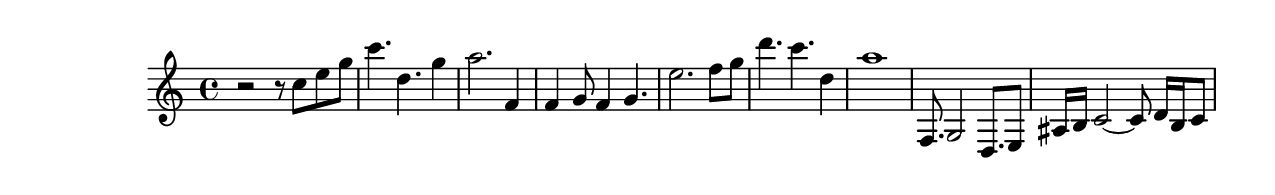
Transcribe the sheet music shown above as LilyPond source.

#(set-default-paper-size "letter")

<<

\new ChordNames {
    \set majorSevenSymbol = \markup { maj7 } 
    \set additionalPitchPrefix = #"add"
    \chordmode {
        s16*144
    }
}

\new Staff { 
    {
        \clef treble
        \key c \major
        \time 4/4
        
        r2~ r8 c''8 e''8 g''8 | c'''4. d''4. g''4 | a''2. f'4 | f'4 g'8 f'4 g'4. | e''2. f''8 g''8 | d'''4. c'''4. d''4 | a''1 | f8. g2 d8. e8 | ais16 b16 c'2~ c'8 d'16 b16 c'8
    }
}

>>

\version "2.18.2"